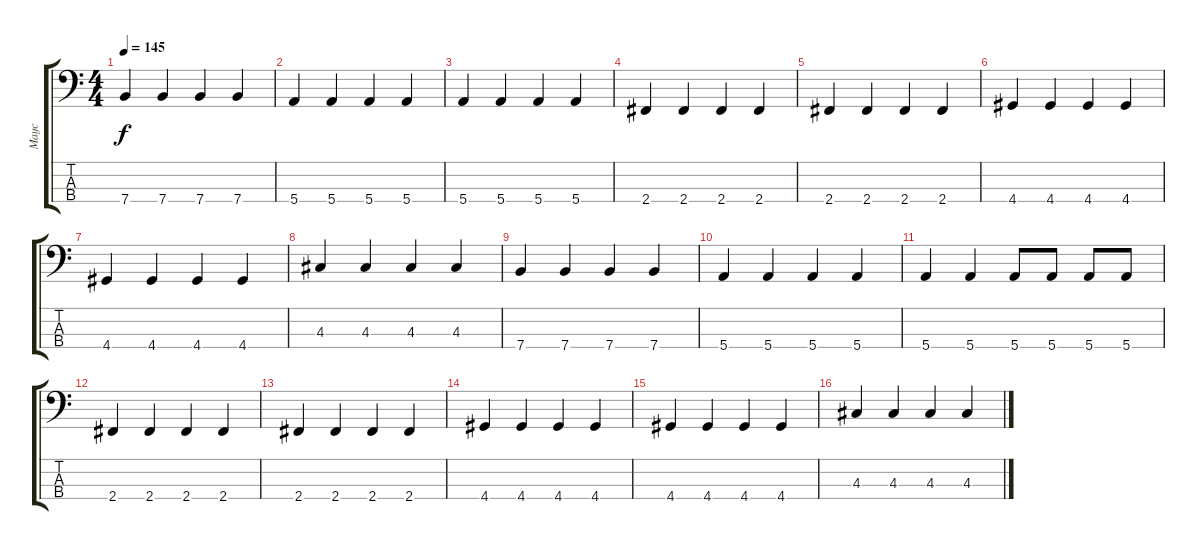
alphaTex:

\track ("Маус" "Маус") {instrument electricbassfinger}
\staff {score tabs}
\tuning (G2 D2 A1 E1) {hide}
\ts (4 4)
\tempo 145
\clef f4
\ks c
7.4.4{dy f} 7.4.4 7.4.4 7.4.4 |
5.4.4 5.4.4 5.4.4 5.4.4 |
5.4.4 5.4.4 5.4.4 5.4.4 |
2.4.4 2.4.4 2.4.4 2.4.4 |
2.4.4 2.4.4 2.4.4 2.4.4 |
4.4.4 4.4.4 4.4.4 4.4.4 |
4.4.4 4.4.4 4.4.4 4.4.4 |
4.3.4 4.3.4 4.3.4 4.3.4 |
7.4.4 7.4.4 7.4.4 7.4.4 |
5.4.4 5.4.4 5.4.4 5.4.4 |
5.4.4 5.4.4 5.4.8 5.4.8 5.4.8 5.4.8 |
2.4.4 2.4.4 2.4.4 2.4.4 |
2.4.4 2.4.4 2.4.4 2.4.4 |
4.4.4 4.4.4 4.4.4 4.4.4 |
4.4.4 4.4.4 4.4.4 4.4.4 |
4.3.4 4.3.4 4.3.4 4.3.4
